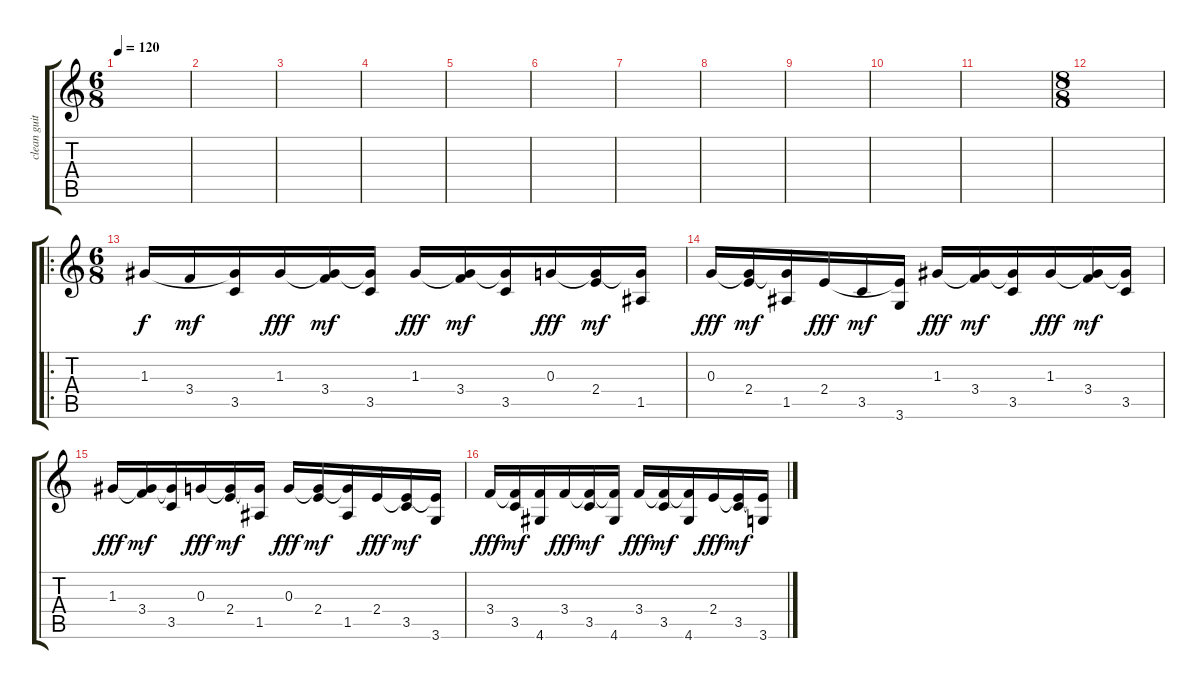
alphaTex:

\track ("clean guitar" "clean guit") {instrument electricguitarclean}
\staff {score tabs}
\tuning (E4 B3 G3 D3 A2 E2) {hide}
\ts (6 8)
\tempo 120
\clef g2
\ks c
|
|
|
|
|
|
|
|
|
|
|
\ts (8 8)
|
\ro
\ts (6 8)
1.3.16 3.4.16{dy mf} (1.3{t} 3.5).16 1.3.16{dy fff} (1.3{t} 3.4).16{dy mf} (1.3{t} 3.5).16 1.3.16{dy fff} (1.3{t} 3.4).16{dy mf} (1.3{t} 3.5).16 0.3.16{dy fff} (0.3{t} 2.4).16{dy mf} (0.3{t} 1.5).16 |
0.3.16{dy fff} (0.3{t} 2.4).16{dy mf} (0.3{t} 1.5).16 2.4.16{dy fff} 3.5.16{dy mf} (2.4{t} 3.6).16 1.3.16{dy fff} (1.3{t} 3.4).16{dy mf} (1.3{t} 3.5).16 1.3.16{dy fff} (1.3{t} 3.4).16{dy mf} (1.3{t} 3.5).16 |
1.3.16{dy fff} (1.3{t} 3.4).16{dy mf} (1.3{t} 3.5).16 0.3.16{dy fff} (0.3{t} 2.4).16{dy mf} (0.3{t} 1.5).16 0.3.16{dy fff} (0.3{t} 2.4).16{dy mf} (0.3{t} 1.5).16 2.4.16{dy fff} (2.4{t} 3.5).16{dy mf} (2.4{t} 3.6).16 |
3.4.16{dy fff} (3.4{t} 3.5).16{dy mf} (3.4{t} 4.6).16 3.4.16{dy fff} (3.4{t} 3.5).16{dy mf} (3.4{t} 4.6).16 3.4.16{dy fff} (3.4{t} 3.5).16{dy mf} (3.4{t} 4.6).16 2.4.16{dy fff} (2.4{t} 3.5).16{dy mf} (2.4{t} 3.6).16
